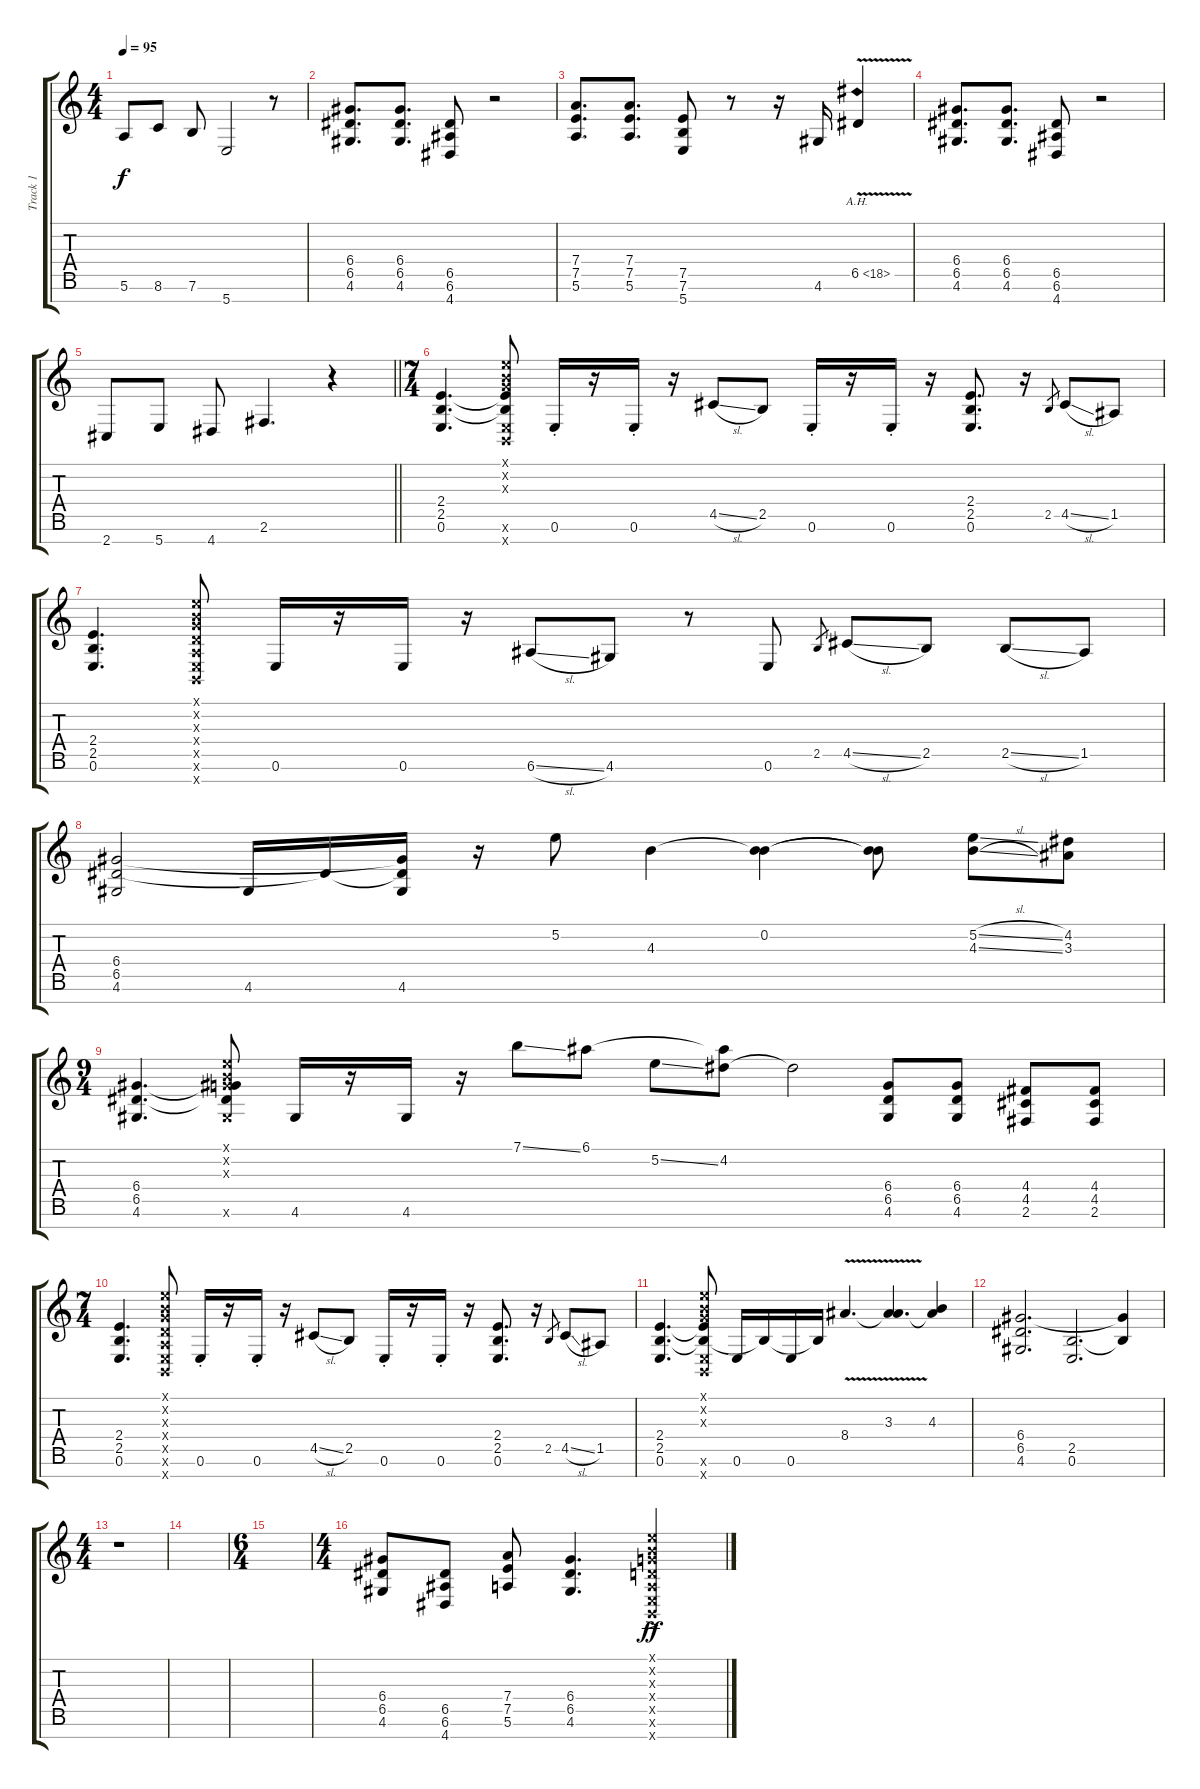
\track ("Track 1" "Track 1") {instrument overdrivenguitar}
\staff {score tabs}
\tuning (E4 B3 G3 D3 A2 E2 B1) {hide}
\ts (4 4)
\tempo 95
\clef g2
\ks c
5.6.8{dy f} 8.6.8 7.6.8 5.7.2 r.8 |
(6.4 6.5 4.6).8{d} (6.4 6.5 4.6).8{d} (6.5 6.6 4.7).8 r.2 |
(7.4 7.5 5.6).8{d} (7.4 7.5 5.6).8{d} (7.5 7.6 5.7).8 r.8 r.16 4.6.16 6.5{ah 12 v}.4 |
(6.4 6.5 4.6).8{d} (6.4 6.5 4.6).8{d} (6.5 6.6 4.7).8 r.2 |
\barLineRight lightlight
2.7.8 5.7.8 4.7.8 2.6.4{d} r.4 |
\ts (7 4)
\section ("" "")
(2.4 2.5 0.6).4{d} (0.1{x} 0.2{x} 0.3{x} 2.4{t} 2.5{t} 0.6{x} 0.7{x}).8 0.6{st}.16 r.16 0.6{st}.16 r.16 4.5{sl}.8 2.5.8 0.6{st}.16 r.16 0.6{st}.16 r.16 (2.4 2.5 0.6).8{d} r.16 2.5.8{gr} 4.5{sl}.8 1.5.8 |
(2.4 2.5 0.6).4{d} (0.1{x} 0.2{x} 0.3{x} 0.4{x} 0.5{x} 0.6{x} 0.7{x}).8 0.6.16 r.16 0.6.16 r.16 6.6{sl}.8 4.6.8 r.8 0.6.8 2.5.8{gr} 4.5{sl}.8 2.5.8 2.5{sl}.8 1.5.8 |
(6.4 6.5 4.6).2 4.6.16 6.5{t}.16 (6.4{t} 6.5{t} 4.6).16 r.16 5.2.8 4.3.4 (0.2 4.3{t}).4 (0.2{t} 4.3{t}).8 (5.2{sl} 4.3{sl}).8 (4.2 3.3).8 |
\ts (9 4)
(6.4 6.5 4.6).4{d} (0.1{x} 0.2{x} 0.3{x} 6.4{t} 6.5{t} 4.6{x}).8 4.6.16 r.16 4.6.16 r.16 7.1{ss}.8 6.1.8 5.2{ss}.8 (6.1{t} 4.2).8 4.2{t}.2 (6.4 6.5 4.6).8 (6.4 6.5 4.6).8 (4.4 4.5 2.6).8 (4.4 4.5 2.6).8 |
\ts (7 4)
(2.4 2.5 0.6).4{d} (0.1{x} 0.2{x} 0.3{x} 0.4{x} 0.5{x} 0.6{x} 0.7{x}).8 0.6{st}.16 r.16 0.6{st}.16 r.16 4.5{sl}.8 2.5.8 0.6{st}.16 r.16 0.6{st}.16 r.16 (2.4 2.5 0.6).8{d} r.16 2.5.8{gr} 4.5{sl}.8 1.5.8 |
(2.4 2.5 0.6).4{d} (0.1{x} 0.2{x} 0.3{x} 2.4{t} 2.5{t} 0.6{x} 0.7{x}).8 0.6.16 2.5{t}.16 0.6.16 2.5{t}.16 8.4{v}.4{d} (3.3 8.4{t}).4{d} (4.3 8.4{t}).4 |
(6.4 6.5 4.6).2{d} (2.5 0.6).2{d} (6.4{t} 2.5{t}).4 |
\ts (4 4)
r.1 |
|
\ts (6 4)
|
\ts (4 4)
(6.4 6.5 4.6).8 (6.5 6.6 4.7).8 (7.4 7.5 5.6).8 (6.4 6.5 4.6).4{d} (0.1{x} 0.2{x} 0.3{x} 0.4{ac x} 0.5{ac x} 0.6{ac x} 0.7{x}).4{dy ff}
